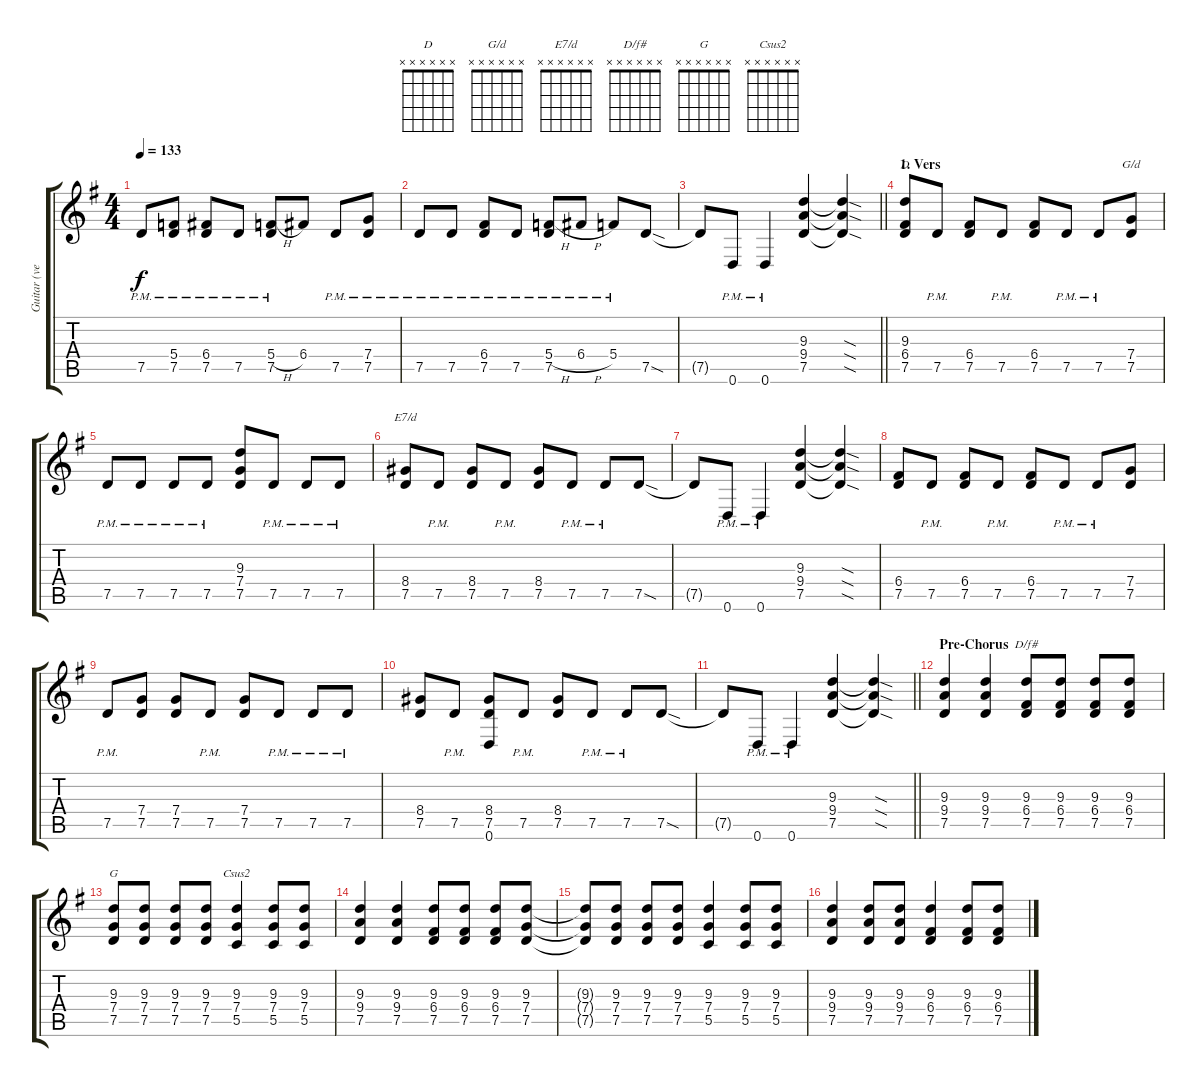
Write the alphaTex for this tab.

\track ("Guitar (venstre)" "Guitar (ve") {instrument overdrivenguitar}
\staff {score tabs}
\tuning (D4 A3 F3 C3 G2 D2) {hide}
\chord ("D" x x x x x x)
\chord ("G/d" x x x x x x)
\chord ("E7/d" x x x x x x)
\chord ("D/f#" x x x x x x)
\chord ("G" x x x x x x)
\chord ("Csus2" x x x x x x)
\ts (4 4)
\tempo 133
\clef g2
\ks eminor
7.5{pm}.8{dy f} (5.4{pm} 7.5{pm}).8 (6.4 7.5{pm}).8 7.5{pm}.8 (5.4{h} 7.5{pm}).8 6.4.8 7.5{pm}.8 (7.4 7.5{pm}).8 |
7.5{pm}.8 7.5{pm}.8 (6.4 7.5{pm}).8 7.5{pm}.8 (5.4{h} 7.5{pm}).8 6.4{h pm}.8 5.4{pm}.8 7.5{sod}.8 |
\barLineRight lightlight
7.5{t}.8 0.6{pm}.8 0.6{pm}.4 (9.3 9.4 7.5).4 (9.3{sod t} 9.4{sod t} 7.5{sod t}).4 |
\section ("" "1. Vers")
(9.3 6.4 7.5).8{ch "D"} 7.5{pm}.8 (6.4 7.5).8 7.5{pm}.8 (6.4 7.5).8 7.5{pm}.8 7.5{pm}.8 (7.4 7.5).8{ch "G/d"} |
7.5{pm}.8 7.5{pm}.8 7.5{pm}.8 7.5{pm}.8 (9.3 7.4 7.5).8 7.5{pm}.8 7.5{pm}.8 7.5{pm}.8 |
(8.4 7.5).8{ch "E7/d"} 7.5{pm}.8 (8.4 7.5).8 7.5{pm}.8 (8.4 7.5).8 7.5{pm}.8 7.5{pm}.8 7.5{sod}.8 |
7.5{t}.8 0.6{pm}.8 0.6{pm}.4 (9.3 9.4 7.5).4 (9.3{sod t} 9.4{sod t} 7.5{sod t}).4 |
(6.4 7.5).8 7.5{pm}.8 (6.4 7.5).8 7.5{pm}.8 (6.4 7.5).8 7.5{pm}.8 7.5{pm}.8 (7.4 7.5).8 |
7.5{pm}.8 (7.4 7.5).8 (7.4 7.5).8 7.5{pm}.8 (7.4 7.5).8 7.5{pm}.8 7.5{pm}.8 7.5{pm}.8 |
(8.4 7.5).8 7.5{pm}.8 (8.4 7.5 0.6).8 7.5{pm}.8 (8.4 7.5).8 7.5{pm}.8 7.5{pm}.8 7.5{sod}.8 |
\barLineRight lightlight
7.5{t}.8 0.6{pm}.8 0.6{pm}.4 (9.3 9.4 7.5).4 (9.3{sod t} 9.4{sod t} 7.5{sod t}).4 |
\section ("" "Pre-Chorus")
(9.3 9.4 7.5).4 (9.3 9.4 7.5).4 (9.3 6.4 7.5).8{ch "D/f#"} (9.3 6.4 7.5).8 (9.3 6.4 7.5).8 (9.3 6.4 7.5).8 |
(9.3 7.4 7.5).8{ch "G"} (9.3 7.4 7.5).8 (9.3 7.4 7.5).8 (9.3 7.4 7.5).8 (9.3 7.4 5.5).4{ch "Csus2"} (9.3 7.4 5.5).8 (9.3 7.4 5.5).8 |
(9.3 9.4 7.5).4 (9.3 9.4 7.5).4 (9.3 6.4 7.5).8 (9.3 6.4 7.5).8 (9.3 6.4 7.5).8 (9.3 7.4 7.5).8 |
(9.3{t} 7.4{t} 7.5{t}).8 (9.3 7.4 7.5).8 (9.3 7.4 7.5).8 (9.3 7.4 7.5).8 (9.3 7.4 5.5).4 (9.3 7.4 5.5).8 (9.3 7.4 5.5).8 |
(9.3 9.4 7.5).4 (9.3 9.4 7.5).8 (9.3 9.4 7.5).8 (9.3 6.4 7.5).4 (9.3 6.4 7.5).8 (9.3 6.4 7.5).8
